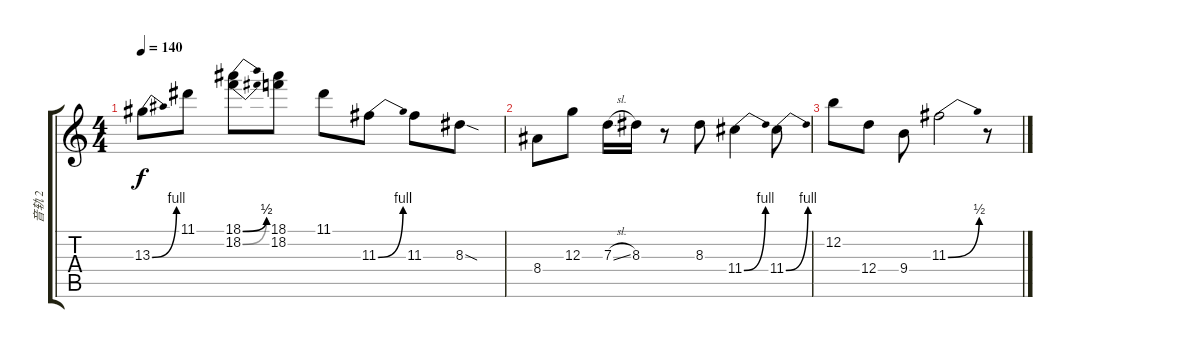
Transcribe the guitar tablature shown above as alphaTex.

\track ("音轨 2" "音轨 2") {instrument distortionguitar}
\staff {score tabs}
\tuning (E4 B3 G3 D3 A2 E2) {hide}
\ts (4 4)
\tempo 140
\clef g2
\ks c
13.3{be (bend 0 0 60 4)}.8{dy f} 11.1.8 (18.1{be (bend 0 0 60 2)} 18.2{be (bend 0 0 60 2)}).8 (18.1 18.2).8 11.1.8 11.3{be (bend 0 0 60 4)}.8 11.3.8 8.3{sod}.8 |
8.4.8 12.3.8 7.3{sl}.16 8.3.16 r.8 8.3.8 11.4{be (bend 0 0 60 4)}.4 11.4{be (bend 0 0 60 4)}.8 |
12.2.8 12.4.8 9.4.8 11.3{be (bend 0 0 60 2)}.2 r.8
